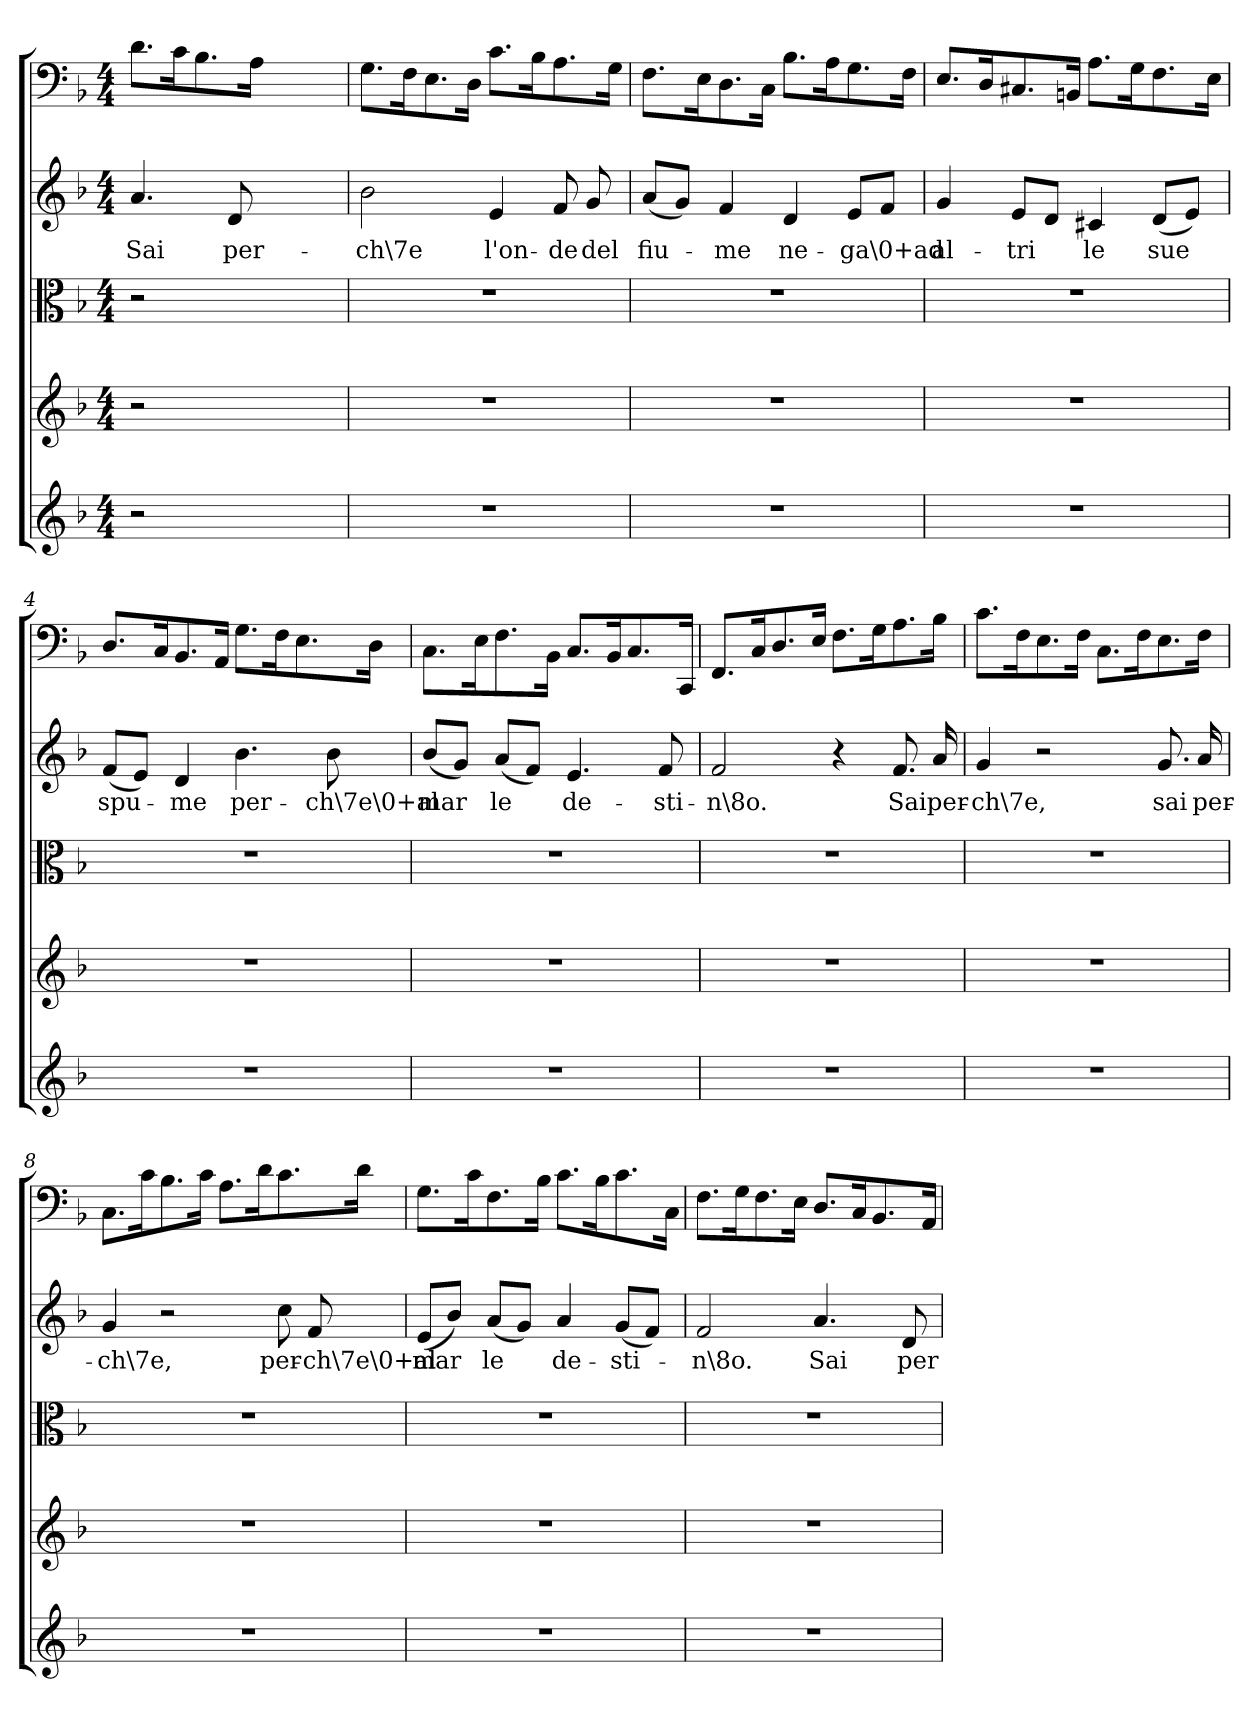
**kern	**kern	**kern	**kern	**text	**kern
*part5	*part4	*part3	*part2	*part2	*part1
*staff5	*staff4	*staff3	*staff2	*staff2	*staff1
*clefG2	*clefG2	*clefC3	*clefG2	*	*clefF4
*k[b-]	*k[b-]	*k[b-]	*k[b-]	*	*k[b-]
*d:	*d:	*d:	*d:	*	*d:
*M4/4	*M4/4	*M4/4	*M4/4	*	*M4/4
=	=	=	=	=	=
2r	2r	2r	4.a/	Sai	8.d\L
.	.	.	.	.	16c\K
.	.	.	.	.	8.B-\
.	.	.	8d/	per-	.
.	.	.	.	.	16A\Jk
2ryy	2ryy	2ryy	2ryy	.	2ryy
=1	=1	=1	=1	=1	=1
1r	1r	1r	2b-\	-ch\7e	8.G\L
.	.	.	.	.	16F\K
.	.	.	.	.	8.E\
.	.	.	.	.	16D\Jk
.	.	.	4e/	l'on-	8.c\L
.	.	.	.	.	16B-\K
.	.	.	8f/	-de	8.A\
.	.	.	8g/	del	.
.	.	.	.	.	16G\Jk
=2	=2	=2	=2	=2	=2
1r	1r	1r	(8a/L	fiu-	8.F\L
.	.	.	8g/J)	.	.
.	.	.	.	.	16E\K
.	.	.	4f/	-me	8.D\
.	.	.	.	.	16C\Jk
.	.	.	4d/	ne-	8.B-\L
.	.	.	.	.	16A\K
.	.	.	8e/L	-ga\0+ad	8.G\
.	.	.	8f/J	.	.
.	.	.	.	.	16F\Jk
=3	=3	=3	=3	=3	=3
1r	1r	1r	4g/	al-	8.E/L
.	.	.	.	.	16D/K
.	.	.	8e/L	-tri	8.C#X/
.	.	.	8d/J	.	.
.	.	.	.	.	16BBn/Jk
.	.	.	4c#X/	le	8.A\L
.	.	.	.	.	16G\K
.	.	.	(8d/L	sue	8.F\
.	.	.	8e/J)	.	.
.	.	.	.	.	16E\Jk
=4	=4	=4	=4	=4	=4
1r	1r	1r	(8f/L	spu-	8.D/L
.	.	.	8e/J)	.	.
.	.	.	.	.	16C/K
.	.	.	4d/	-me	8.BB-/
.	.	.	.	.	16AA/Jk
.	.	.	4.b-\	per-	8.G\L
.	.	.	.	.	16F\K
.	.	.	.	.	8.E\
.	.	.	8b-\	-ch\7e\0+al	.
.	.	.	.	.	16D\Jk
=5	=5	=5	=5	=5	=5
1r	1r	1r	(8b-/L	mar	8.C\L
.	.	.	8g/J)	.	.
.	.	.	.	.	16E\K
.	.	.	(8a/L	le	8.F\
.	.	.	8f/J)	.	.
.	.	.	.	.	16BB-\Jk
.	.	.	4.e/	de-	8.C/L
.	.	.	.	.	16BB-/K
.	.	.	.	.	8.C/
.	.	.	8f/	-sti-	.
.	.	.	.	.	16CC/Jk
=6	=6	=6	=6	=6	=6
1r	1r	1r	2f/	-n\8o.	8.FF/L
.	.	.	.	.	16C/K
.	.	.	.	.	8.D/
.	.	.	.	.	16E/Jk
.	.	.	4r	.	8.F\L
.	.	.	.	.	16G\K
.	.	.	8.f/	Sai	8.A\
.	.	.	16a/	per-	16B-\Jk
=7	=7	=7	=7	=7	=7
1r	1r	1r	4g/	-ch\7e,	8.c\L
.	.	.	.	.	16F\K
.	.	.	2r	.	8.E\
.	.	.	.	.	16F\Jk
.	.	.	.	.	8.C\L
.	.	.	.	.	16F\K
.	.	.	8.g/	sai	8.E\
.	.	.	16a/	per-	16F\Jk
=8	=8	=8	=8	=8	=8
1r	1r	1r	4g/	-ch\7e,	8.C\L
.	.	.	.	.	16c\K
.	.	.	2r	.	8.B-\
.	.	.	.	.	16c\Jk
.	.	.	.	.	8.A\L
.	.	.	.	.	16d\K
.	.	.	8cc\	per-	8.c\
.	.	.	8f/	-ch\7e\0+al	.
.	.	.	.	.	16d\Jk
=9	=9	=9	=9	=9	=9
1r	1r	1r	(8e/L	mar	8.G\L
.	.	.	8b-/J)	.	.
.	.	.	.	.	16c\K
.	.	.	(8a/L	le	8.F\
.	.	.	8g/J)	.	.
.	.	.	.	.	16B-\Jk
.	.	.	4a/	de-	8.c\L
.	.	.	.	.	16B-\K
.	.	.	(8g/L	-sti-	8.c\
.	.	.	8f/J)	.	.
.	.	.	.	.	16C\Jk
=10	=10	=10	=10	=10	=10
1r	1r	1r	2f/	-n\8o.	8.F\L
.	.	.	.	.	16G\K
.	.	.	.	.	8.F\
.	.	.	.	.	16E\Jk
.	.	.	4.a/	Sai	8.D/L
.	.	.	.	.	16C/K
.	.	.	.	.	8.BB-/
.	.	.	8d/	per-	.
.	.	.	.	.	16AA/Jk
=	=	=	=	=	=
*-	*-	*-	*-	*-	*-
